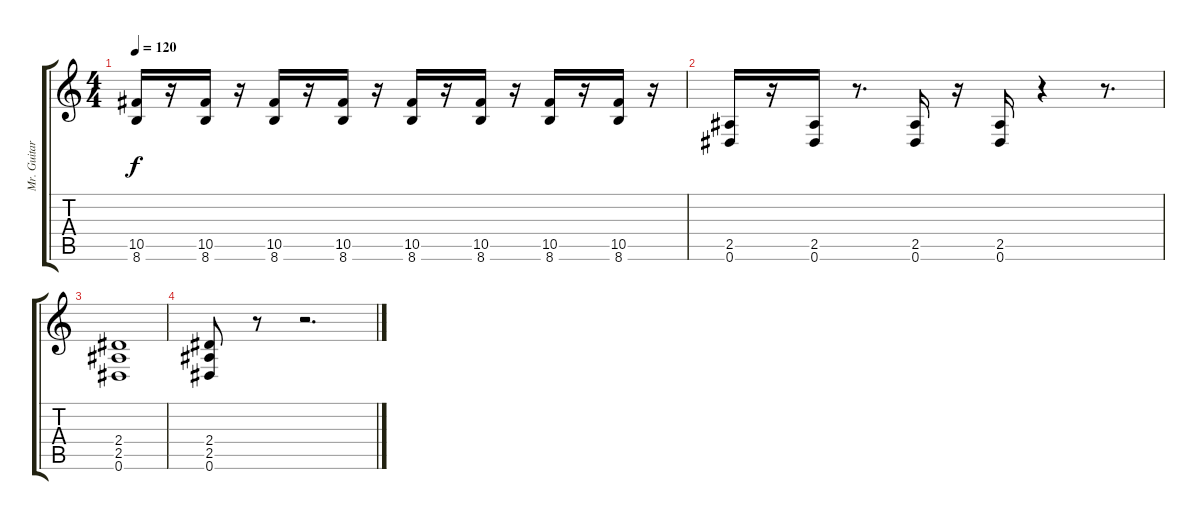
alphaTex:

\track ("Mr. Guitar 2" "Mr. Guitar") {instrument distortionguitar}
\staff {score tabs}
\tuning (Eb4 Bb3 Gb3 Db3 Ab2 Eb2) {hide}
\ts (4 4)
\tempo 120
\clef g2
\ks c
(10.5 8.6).16{dy f} r.16 (10.5 8.6).16 r.16 (10.5 8.6).16 r.16 (10.5 8.6).16 r.16 (10.5 8.6).16 r.16 (10.5 8.6).16 r.16 (10.5 8.6).16 r.16 (10.5 8.6).16 r.16 |
(2.5 0.6).16 r.16 (2.5 0.6).16 r.8{d} (2.5 0.6).16 r.16 (2.5 0.6).16 r.4 r.8{d} |
(2.4 2.5 0.6).1 |
(2.4 2.5 0.6).8 r.8 r.2{d}
